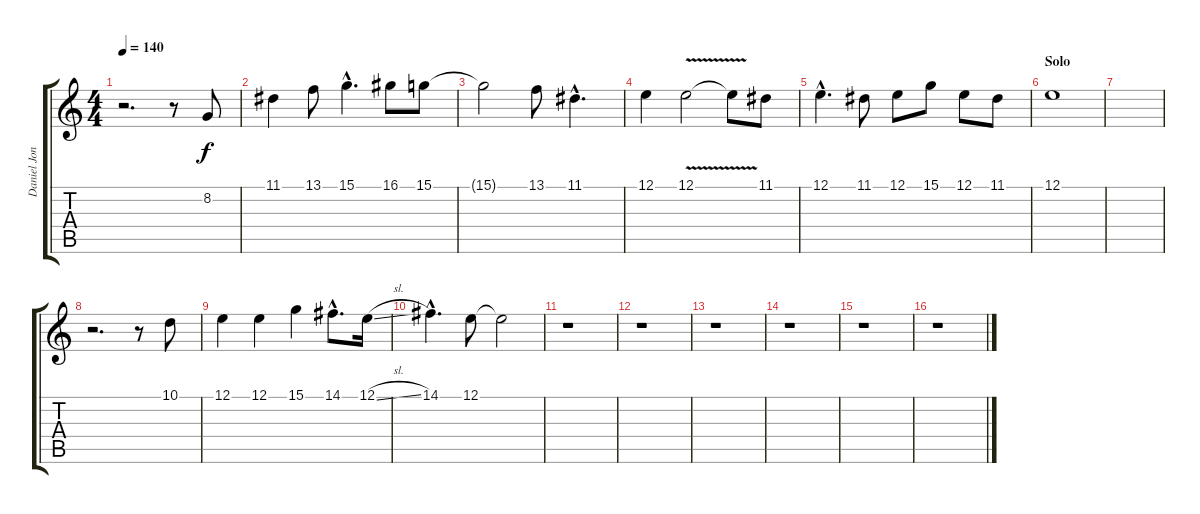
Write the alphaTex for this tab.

\track ("Daniel Jonhs (Vocal)" "Daniel Jon") {instrument synthvoice}
\staff {score tabs}
\tuning (E4 B3 G3 D3 A2 E2) {hide}
\ts (4 4)
\tempo 140
\clef g2
\ks c
r.2{d dy f} r.8 8.2.8 |
11.1.4 13.1.8 15.1{hac}.4{d} 16.1.8 15.1.8 |
15.1{t}.2 13.1.8 11.1{hac}.4{d} |
12.1.4 12.1{v}.2 12.1{t}.8 11.1.8 |
12.1{hac}.4{d} 11.1.8 12.1.8 15.1.8 12.1.8 11.1.8 |
\section ("" "Solo")
12.1.1 |
|
r.2{d} r.8 10.1.8 |
12.1.4 12.1.4 15.1.4 14.1{hac}.8{d} 12.1{sl}.16 |
14.1{hac}.4{d} 12.1.8 12.1{t}.2 |
r.1 |
r.1 |
r.1 |
r.1 |
r.1 |
r.1
